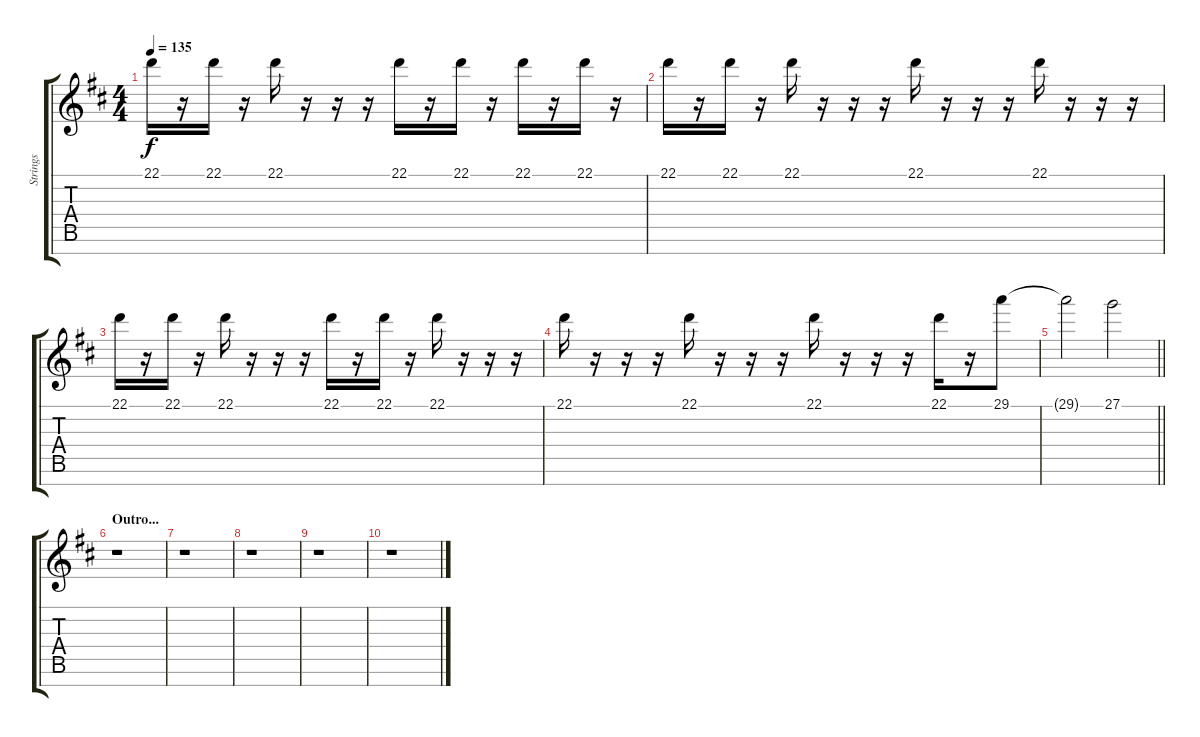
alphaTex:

\track ("Strings" "Strings") {instrument stringensemble1}
\staff {score tabs}
\tuning (E4 B3 G3 D3 A2 E2 B1) {hide}
\ts (4 4)
\tempo 135
\clef g2
\ks d
22.1.16{dy f} r.16 22.1.16 r.16 22.1.16 r.16 r.16 r.16 22.1.16 r.16 22.1.16 r.16 22.1.16 r.16 22.1.16 r.16 |
22.1.16 r.16 22.1.16 r.16 22.1.16 r.16 r.16 r.16 22.1.16 r.16 r.16 r.16 22.1.16 r.16 r.16 r.16 |
22.1.16 r.16 22.1.16 r.16 22.1.16 r.16 r.16 r.16 22.1.16 r.16 22.1.16 r.16 22.1.16 r.16 r.16 r.16 |
22.1.16 r.16 r.16 r.16 22.1.16 r.16 r.16 r.16 22.1.16 r.16 r.16 r.16 22.1.16 r.16 29.1.8 |
\barLineRight lightlight
29.1{t}.2 27.1.2 |
\section ("" "Outro...")
r.1 |
r.1 |
r.1 |
r.1 |
r.1
